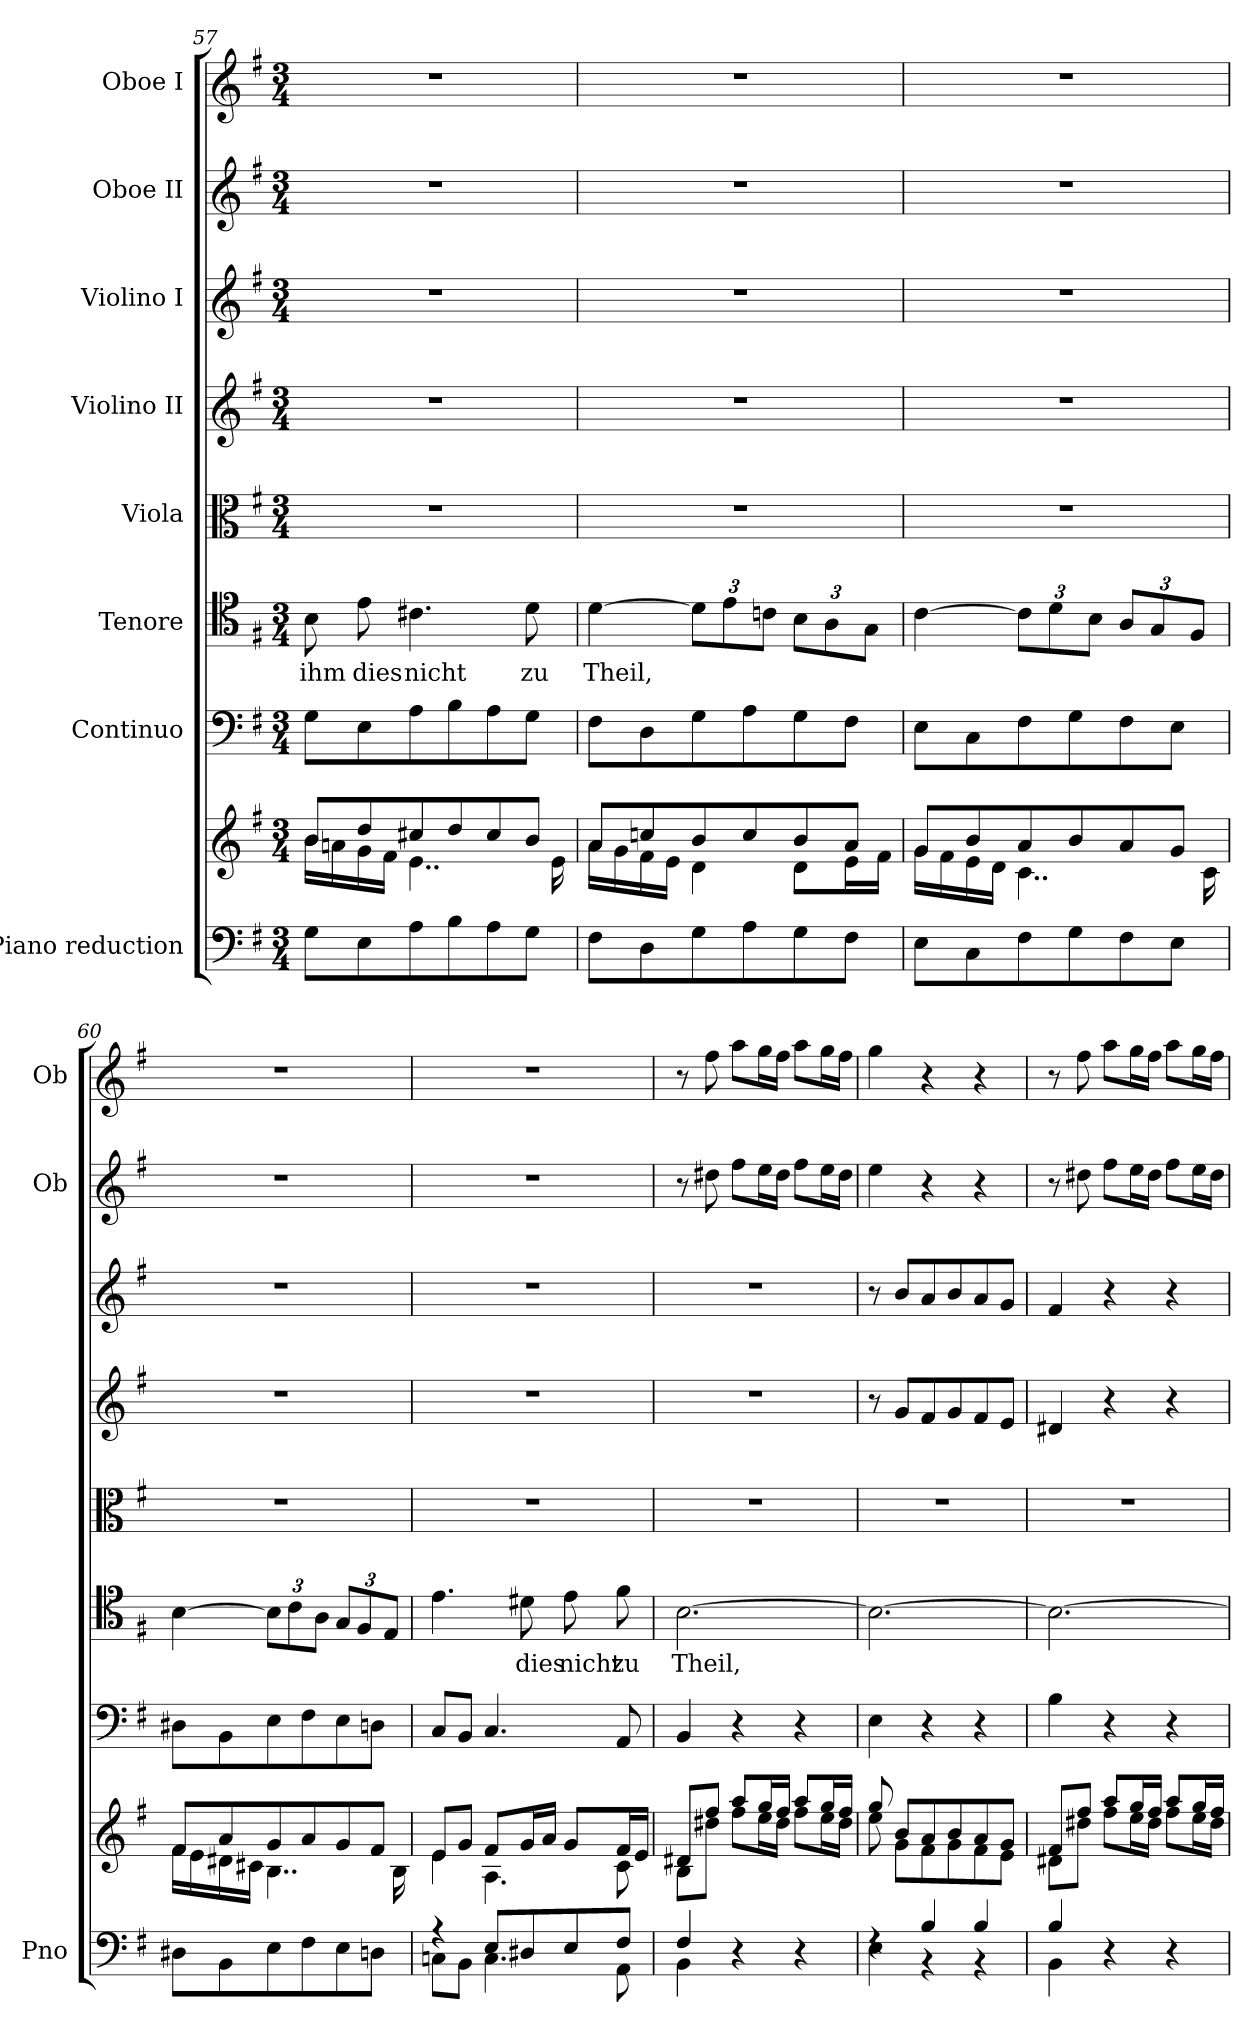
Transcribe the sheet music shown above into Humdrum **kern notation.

**kern	**kern	**kern	**kern	**text	**kern	**kern	**kern	**kern	**kern
*part8	*part8	*part7	*part6	*part6	*part5	*part4	*part3	*part2	*part1
*staff9	*staff8	*staff7	*staff6	*staff6	*staff5	*staff4	*staff3	*staff2	*staff1
*I"Piano reduction	*	*I"Continuo	*I"Tenore	*	*I"Viola	*I"Violino II	*I"Violino I	*I"Oboe II	*I"Oboe I
*I'Pno	*	*	*	*	*	*	*	*I'Ob	*I'Ob
*clefF4	*clefG2	*clefF4	*clefC4	*	*clefC3	*clefG2	*clefG2	*clefG2	*clefG2
*k[f#]	*k[f#]	*k[f#]	*k[f#]	*	*k[f#]	*k[f#]	*k[f#]	*k[f#]	*k[f#]
*M3/4	*M3/4	*M3/4	*M3/4	*	*M3/4	*M3/4	*M3/4	*M3/4	*M3/4
=57	=57	=57	=57	=57	=57	=57	=57	=57	=57
*	*^	*	*	*	*	*	*	*	*
!	!	!	!	!	!LO:LY:b	!	!	!	!	!
8G\L	8b/L	16b\LL	8G\L	8B\	ihm	2.r	2.r	2.r	2.r	2.r
.	.	16an\	.	.	.	.	.	.	.	.
!	!	!	!	!	!LO:LY:b	!	!	!	!	!
8E\	8dd/	16g\	8E\	8e\	dies	.	.	.	.	.
.	.	16f#\JJ	.	.	.	.	.	.	.	.
!	!	!	!	!	!LO:LY:b	!	!	!	!	!
8A\	8cc#X/	4..e\	8A\	4.c#X\	nicht	.	.	.	.	.
8B\	8dd/	.	8B\	.	.	.	.	.	.	.
8A\	8cc#/	.	8A\	.	.	.	.	.	.	.
!	!	!	!	!	!LO:LY:b	!	!	!	!	!
8G\J	8b/J	.	8G\J	8d\	zu	.	.	.	.	.
.	.	16e\	.	.	.	.	.	.	.	.
=58	=58	=58	=58	=58	=58	=58	=58	=58	=58	=58
!	!	!	!	!	!LO:LY:b	!	!	!	!	!
8F#\L	8a/L	16a\LL	8F#\L	[4d\	Theil,	2.r	2.r	2.r	2.r	2.r
.	.	16g\	.	.	.	.	.	.	.	.
8D\	8ccn/	16f#\	8D\	.	.	.	.	.	.	.
.	.	16e\JJ	.	.	.	.	.	.	.	.
*	*	*	*	*Xbrackettup	*	*	*	*	*	*
8G\	8b/	4d\	8G\	12d\L]	.	.	.	.	.	.
.	.	.	.	12e\	.	.	.	.	.	.
8A\	8cc/	.	8A\	.	.	.	.	.	.	.
.	.	.	.	12cn\J	.	.	.	.	.	.
8G\	8b/	8d\L	8G\	12B\L	.	.	.	.	.	.
.	.	.	.	12A\	.	.	.	.	.	.
8F#\J	8a/J	16e\L	8F#\J	.	.	.	.	.	.	.
.	.	.	.	12G\J	.	.	.	.	.	.
.	.	16f#\JJ	.	.	.	.	.	.	.	.
=59	=59	=59	=59	=59	=59	=59	=59	=59	=59	=59
8E\L	8g/L	16g\LL	8E\L	[4c\	.	2.r	2.r	2.r	2.r	2.r
.	.	16f#\	.	.	.	.	.	.	.	.
8C\	8b/	16e\	8C\	.	.	.	.	.	.	.
.	.	16d\JJ	.	.	.	.	.	.	.	.
8F#\	8a/	4..c\	8F#\	12c\L]	.	.	.	.	.	.
.	.	.	.	12d\	.	.	.	.	.	.
8G\	8b/	.	8G\	.	.	.	.	.	.	.
.	.	.	.	12B\J	.	.	.	.	.	.
8F#\	8a/	.	8F#\	12A/L	.	.	.	.	.	.
.	.	.	.	12G/	.	.	.	.	.	.
8E\J	8g/J	.	8E\J	.	.	.	.	.	.	.
.	.	.	.	12F#/J	.	.	.	.	.	.
.	.	16c\	.	.	.	.	.	.	.	.
!!LO:PB:g=z
=60	=60	=60	=60	=60	=60	=60	=60	=60	=60	=60
8D#X\L	8f#/L	16f#\LL	8D#X\L	[4B\	.	2.r	2.r	2.r	2.r	2.r
.	.	16e\	.	.	.	.	.	.	.	.
8BB\	8a/	16d#X\	8BB\	.	.	.	.	.	.	.
.	.	16c#X\JJ	.	.	.	.	.	.	.	.
8E\	8g/	4..B\	8E\	12B\L]	.	.	.	.	.	.
.	.	.	.	12c\	.	.	.	.	.	.
8F#\	8a/	.	8F#\	.	.	.	.	.	.	.
.	.	.	.	12A\J	.	.	.	.	.	.
8E\	8g/	.	8E\	12G/L	.	.	.	.	.	.
.	.	.	.	12F#/	.	.	.	.	.	.
8Dn\J	8f#/J	.	8Dn\J	.	.	.	.	.	.	.
.	.	.	.	12E/J	.	.	.	.	.	.
.	.	16B\	.	.	.	.	.	.	.	.
=61	=61	=61	=61	=61	=61	=61	=61	=61	=61	=61
*^	*	*	*	*	*	*	*	*	*	*
4r	8Cn\L	8e/L	4e\	8C/L	4.e\	.	2.r	2.r	2.r	2.r	2.r
.	8BB\J	8g/J	.	8BB/J	.	.	.	.	.	.	.
8E/L	4.C\	8f#/L	4.A\	4.C/	.	.	.	.	.	.	.
!	!	!	!	!	!	!LO:LY:b	!	!	!	!	!
8D#X/	.	16g/L	.	.	8d#X\	dies	.	.	.	.	.
.	.	16a/JJ	.	.	.	.	.	.	.	.	.
!	!	!	!	!	!	!LO:LY:b	!	!	!	!	!
8E/	.	8g/L	.	.	8e\	nicht	.	.	.	.	.
!	!	!	!	!	!	!LO:LY:b	!	!	!	!	!
8F#/J	8AA\	16f#/L	8c\	8AA/	8f#\	zu	.	.	.	.	.
.	.	16e/JJ	.	.	.	.	.	.	.	.	.
=62	=62	=62	=62	=62	=62	=62	=62	=62	=62	=62	=62
!	!	!	!	!	!	!LO:LY:b	!	!	!	!	!
4F#/	4BB\	8d#X/L	8B\L	4BB/	[2.B\	Theil,	2.r	2.r	2.r	8r	8r
.	.	8ff#/J	8dd#X\J	.	.	.	.	.	.	8dd#X\	8ff#\
4r	4ryy	8aa/L	8ff#\L	4r	.	.	.	.	.	8ff#\L	8aa\L
.	.	16gg/L	16ee\L	.	.	.	.	.	.	16ee\L	16gg\L
.	.	16ff#/JJ	16dd#\JJ	.	.	.	.	.	.	16dd#\JJ	16ff#\JJ
4r	4ryy	8aa/L	8ff#\L	4r	.	.	.	.	.	8ff#\L	8aa\L
.	.	16gg/L	16ee\L	.	.	.	.	.	.	16ee\L	16gg\L
.	.	16ff#/JJ	16dd#\JJ	.	.	.	.	.	.	16dd#\JJ	16ff#\JJ
=63	=63	=63	=63	=63	=63	=63	=63	=63	=63	=63	=63
4rF	4E\	8gg/	8ee\	4E\	2.B\_	.	2.r	8r	8r	4ee\	4gg\
.	.	8b/L	8g\L	.	.	.	.	8g/L	8b/L	.	.
4B/	4r	8a/	8f#\	4r	.	.	.	8f#/	8a/	4r	4r
.	.	8b/	8g\	.	.	.	.	8g/	8b/	.	.
4B/	4r	8a/	8f#\	4r	.	.	.	8f#/	8a/	4r	4r
.	.	8g/J	8e\J	.	.	.	.	8e/J	8g/J	.	.
=64	=64	=64	=64	=64	=64	=64	=64	=64	=64	=64	=64
4B/	4BB\	8f#/L	8d#X\L	4B\	2.B\_	.	2.r	4d#X/	4f#/	8r	8r
.	.	8ff#/J	8dd#X\J	.	.	.	.	.	.	8dd#X\	8ff#\
4r	4ryy	8aa/L	8ff#\L	4r	.	.	.	4r	4r	8ff#\L	8aa\L
.	.	16gg/L	16ee\L	.	.	.	.	.	.	16ee\L	16gg\L
.	.	16ff#/JJ	16dd#\JJ	.	.	.	.	.	.	16dd#\JJ	16ff#\JJ
4r	4ryy	8aa/L	8ff#\L	4r	.	.	.	4r	4r	8ff#\L	8aa\L
.	.	16gg/L	16ee\L	.	.	.	.	.	.	16ee\L	16gg\L
.	.	16ff#/JJ	16dd#\JJ	.	.	.	.	.	.	16dd#\JJ	16ff#\JJ
*v	*v	*	*	*	*	*	*	*	*	*	*
*	*v	*v	*	*	*	*	*	*	*	*
=	=	=	=	=	=	=	=	=	=
*-	*-	*-	*-	*-	*-	*-	*-	*-	*-
